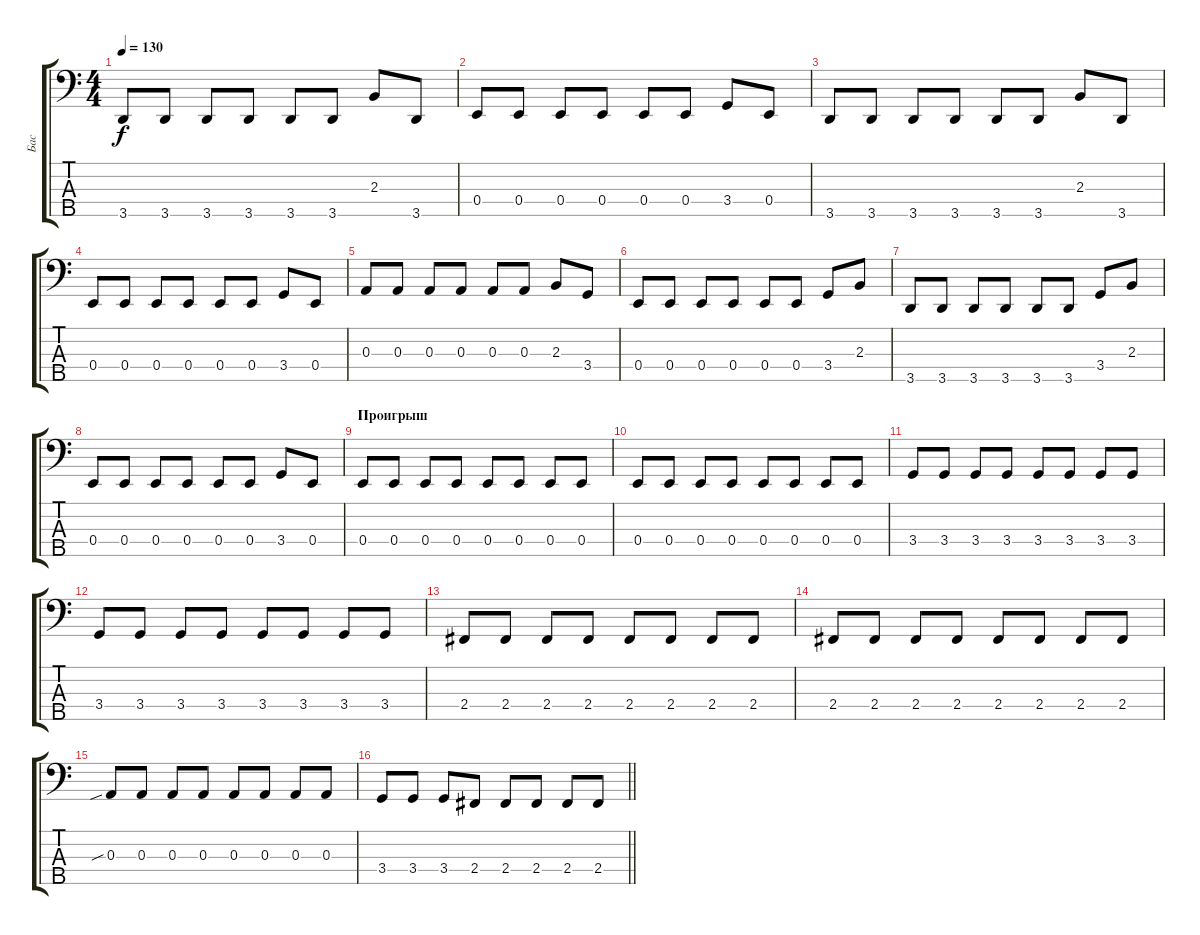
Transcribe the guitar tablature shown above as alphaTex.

\track ("Бас" "Бас") {instrument electricbassfinger}
\staff {score tabs}
\tuning (G2 D2 A1 E1 B0) {hide}
\ts (4 4)
\tempo 130
\clef f4
\ks c
3.5.8{dy f} 3.5.8 3.5.8 3.5.8 3.5.8 3.5.8 2.3.8 3.5.8 |
0.4.8 0.4.8 0.4.8 0.4.8 0.4.8 0.4.8 3.4.8 0.4.8 |
3.5.8 3.5.8 3.5.8 3.5.8 3.5.8 3.5.8 2.3.8 3.5.8 |
0.4.8 0.4.8 0.4.8 0.4.8 0.4.8 0.4.8 3.4.8 0.4.8 |
0.3.8 0.3.8 0.3.8 0.3.8 0.3.8 0.3.8 2.3.8 3.4.8 |
0.4.8 0.4.8 0.4.8 0.4.8 0.4.8 0.4.8 3.4.8 2.3.8 |
3.5.8 3.5.8 3.5.8 3.5.8 3.5.8 3.5.8 3.4.8 2.3.8 |
0.4.8 0.4.8 0.4.8 0.4.8 0.4.8 0.4.8 3.4.8 0.4.8 |
\section ("" "Проигрыш")
0.4.8 0.4.8 0.4.8 0.4.8 0.4.8 0.4.8 0.4.8 0.4.8 |
0.4.8 0.4.8 0.4.8 0.4.8 0.4.8 0.4.8 0.4.8 0.4.8 |
3.4.8 3.4.8 3.4.8 3.4.8 3.4.8 3.4.8 3.4.8 3.4.8 |
3.4.8 3.4.8 3.4.8 3.4.8 3.4.8 3.4.8 3.4.8 3.4.8 |
2.4.8 2.4.8 2.4.8 2.4.8 2.4.8 2.4.8 2.4.8 2.4.8 |
2.4.8 2.4.8 2.4.8 2.4.8 2.4.8 2.4.8 2.4.8 2.4.8 |
0.3{sib}.8 0.3.8 0.3.8 0.3.8 0.3.8 0.3.8 0.3.8 0.3.8 |
\barLineRight lightlight
3.4.8 3.4.8 3.4.8 2.4.8 2.4.8 2.4.8 2.4.8 2.4.8
